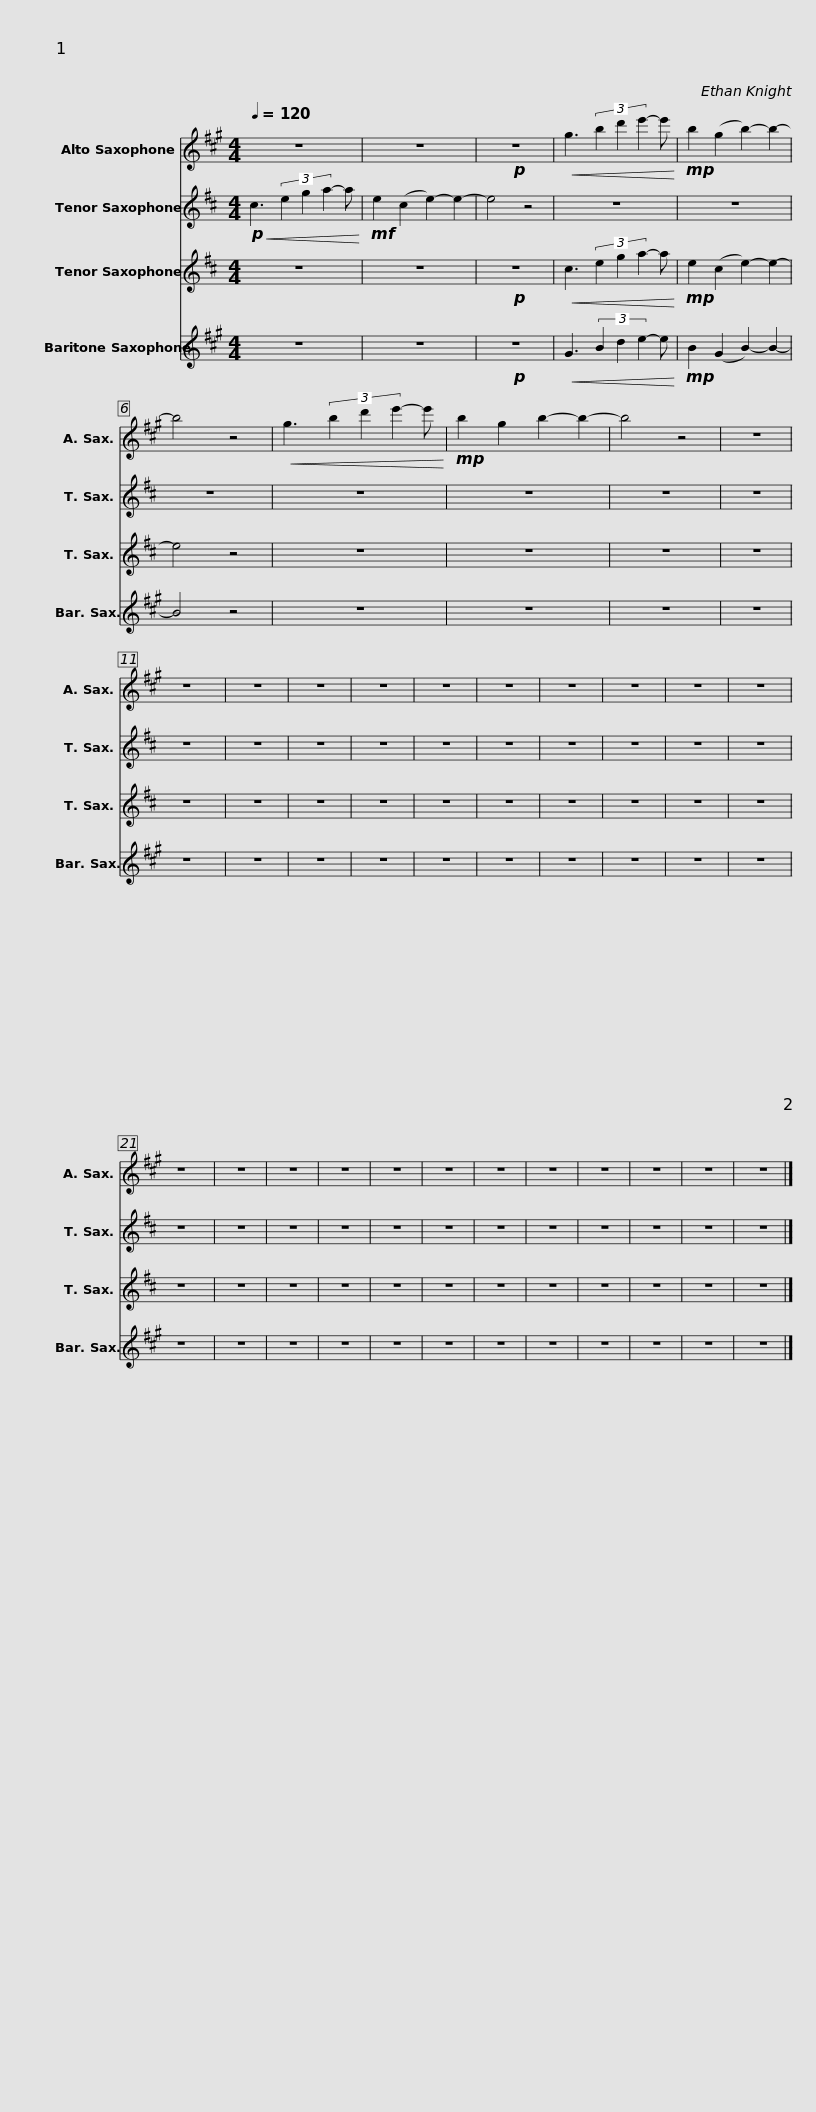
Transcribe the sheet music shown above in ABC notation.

X:1
%%score 1 2 3 4
L:1/8
Q:1/4=120
M:4/4
I:linebreak $
K:none
V:1 treble transpose=-9
V:2 treble transpose=-14
V:3 treble transpose=-14
V:4 treble transpose=-21
V:1
[K:A] z8 | z8 |!p! z8 |!<(! g3 (3b2 d'2 e'2- e'!<)! |!mp! b2 (g2 b2-) b2- | %5
 b4 z4 |!<(! g3 (3b2 d'2 e'2- e'!<)! |$!mp! b2 g2 b2- b2- | b4 z4 | z8 | %10
 z8 | z8 | z8 | z8 | z8 | %15
 z8 | z8 | z8 | z8 | z8 | %20
 z8 | z8 |$ z8 | z8 | z8 | %25
 z8 | z8 | z8 | z8 | z8 | %30
 z8 | z8 |] %32
V:2
[K:D]!p!!<(! c3 (3e2 g2 a2- a!<)! |!mf! e2 (c2 e2-) e2- | e4 z4 | z8 | z8 | %5
 z8 | z8 |$ z8 | z8 | z8 | %10
 z8 | z8 | z8 | z8 | z8 | %15
 z8 | z8 | z8 | z8 | z8 | %20
 z8 | z8 |$ z8 | z8 | z8 | %25
 z8 | z8 | z8 | z8 | z8 | %30
 z8 | z8 |] %32
V:3
[K:D] z8 | z8 |!p! z8 |!<(! c3 (3e2 g2 a2- a!<)! |!mp! e2 (c2 e2-) e2- | %5
 e4 z4 | z8 |$ z8 | z8 | z8 | %10
 z8 | z8 | z8 | z8 | z8 | %15
 z8 | z8 | z8 | z8 | z8 | %20
 z8 | z8 |$ z8 | z8 | z8 | %25
 z8 | z8 | z8 | z8 | z8 | %30
 z8 | z8 |] %32
V:4
[K:A] z8 | z8 |!p! z8 |!<(! G3 (3B2 d2 e2- e!<)! |!mp! B2 (G2 B2-) B2- | %5
 B4 z4 | z8 |$ z8 | z8 | z8 | %10
 z8 | z8 | z8 | z8 | z8 | %15
 z8 | z8 | z8 | z8 | z8 | %20
 z8 | z8 |$ z8 | z8 | z8 | %25
 z8 | z8 | z8 | z8 | z8 | %30
 z8 | z8 |] %32
